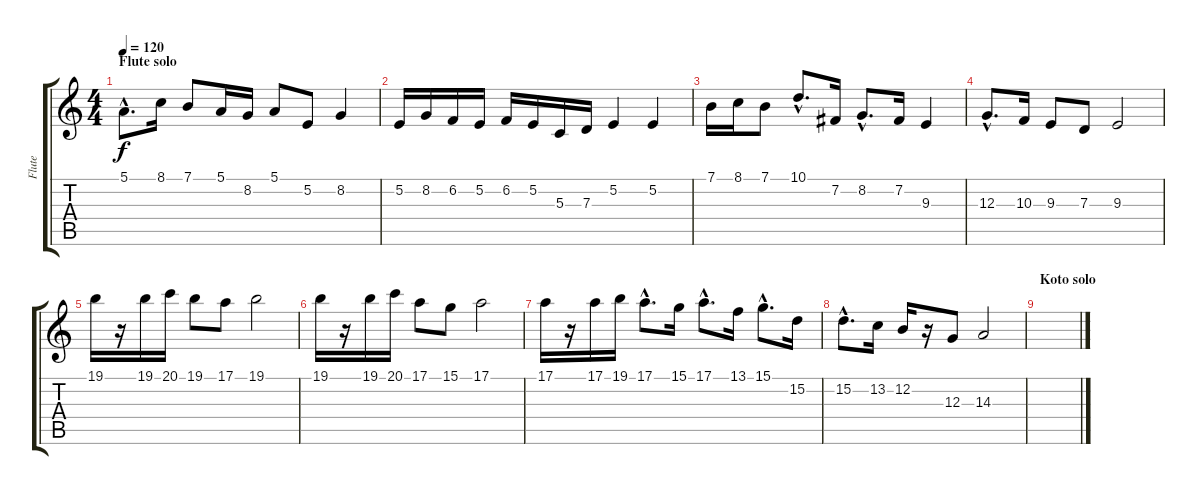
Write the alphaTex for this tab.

\track ("Flute" "Flute") {instrument piccolo}
\staff {score tabs}
\tuning (E4 B3 G3 D3 A2 E2) {hide}
\ts (4 4)
\section ("" "Flute solo")
\tempo 120
\clef g2
\ks c
5.1{hac}.8{d dy f} 8.1.16 7.1.8 5.1.16 8.2.16 5.1.8 5.2.8 8.2.4 |
5.2.16 8.2.16 6.2.16 5.2.16 6.2.16 5.2.16 5.3.16 7.3.16 5.2.4 5.2.4 |
7.1.16 8.1.16 7.1.8 10.1{hac}.8{d} 7.2.16 8.2{hac}.8{d} 7.2.16 9.3.4 |
12.3{hac}.8{d} 10.3.16 9.3.8 7.3.8 9.3.2 |
19.1.16 r.16 19.1.16 20.1.16 19.1.8 17.1.8 19.1.2 |
19.1.16 r.16 19.1.16 20.1.16 17.1.8 15.1.8 17.1.2 |
17.1.16 r.16 17.1.16 19.1.16 17.1{hac}.8{d} 15.1.16 17.1{hac}.8{d} 13.1.16 15.1{hac}.8{d} 15.2.16 |
15.2{hac}.8{d} 13.2.16 12.2.16 r.16 12.3.8 14.3.2 |
\section ("" "Koto solo")
